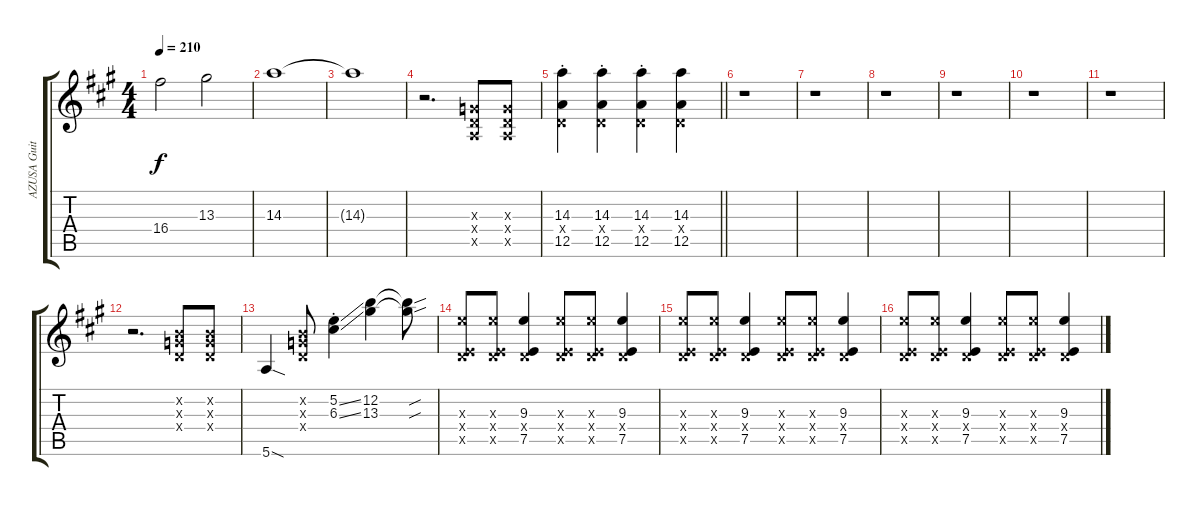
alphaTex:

\track ("AZUSA Guitar" "AZUSA Guit") {instrument distortionguitar}
\staff {score tabs}
\tuning (E4 B3 G3 D3 A2 E2) {hide}
\ts (4 4)
\tempo 210
\clef g2
\ks a
16.4.2{dy f} 13.3.2 |
14.3.1 |
14.3{t}.1 |
r.2{d} (0.3{x} 0.4{x} 0.5{x}).8 (0.3{x} 0.4{x} 0.5{x}).8 |
\barLineRight lightlight
(14.3{st} 0.4{x} 12.5{st}).4 (14.3{st} 0.4{x} 12.5{st}).4 (14.3{st} 0.4{x} 12.5{st}).4 (14.3 0.4{x} 12.5).4 |
r.1{balance 16} |
r.1 |
r.1 |
r.1 |
r.1 |
r.1 |
r.2{d balance 16} (0.2{x} 0.3{x} 0.4{x}).8 (0.2{x} 0.3{x} 0.4{x}).8 |
5.6{sod}.4 (0.2{x} 0.3{x} 0.4{x}).8 (5.2{ss st} 6.3{ss}).4 (12.2 13.3).4 (12.2{sou t} 13.3{sou t}).8 |
(9.3{x} 0.4{x} 7.5{x}).8 (9.3{x} 0.4{x} 7.5{x}).8 (9.3 0.4{x} 7.5).4 (9.3{x} 0.4{x} 7.5{x}).8 (9.3{x} 0.4{x} 7.5{x}).8 (9.3 0.4{x} 7.5).4 |
(9.3{x} 0.4{x} 7.5{x}).8 (9.3{x} 0.4{x} 7.5{x}).8 (9.3 0.4{x} 7.5).4 (9.3{x} 0.4{x} 7.5{x}).8 (9.3{x} 0.4{x} 7.5{x}).8 (9.3 0.4{x} 7.5).4 |
(9.3{x} 0.4{x} 7.5{x}).8 (9.3{x} 0.4{x} 7.5{x}).8 (9.3 0.4{x} 7.5).4 (9.3{x} 0.4{x} 7.5{x}).8 (9.3{x} 0.4{x} 7.5{x}).8 (9.3 0.4{x} 7.5).4
